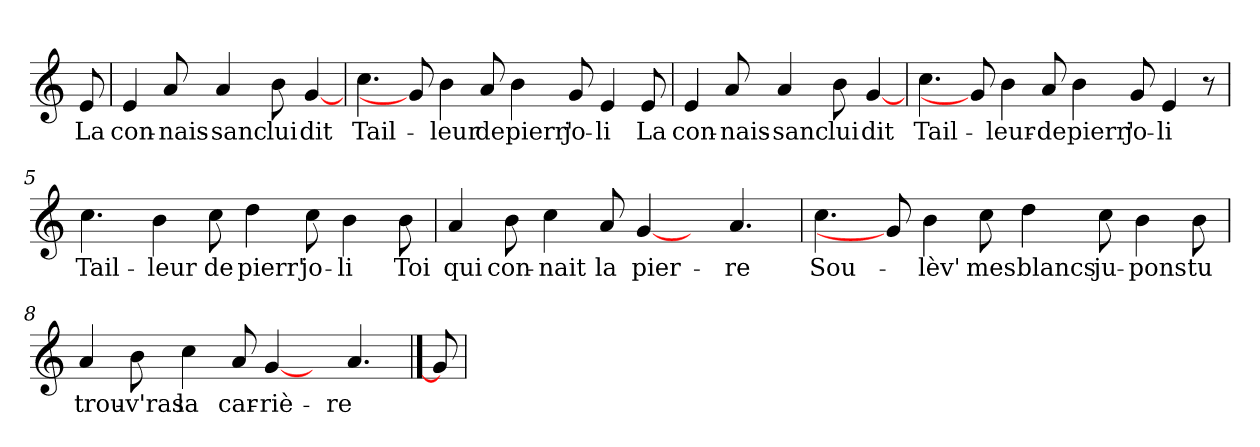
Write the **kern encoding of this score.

**kern	**text
*part1	*part1
*staff1	*staff1
*clefG2	*
*k[]	*
*C:	*
=	=
!	!LO:LY:b
8e/	La
=1	=1
!	!LO:LY:b
4e/	con-
!	!LO:LY:b
8a/	-nais-
!	!LO:LY:b
4a/	-sanc'
!	!LO:LY:b
8b\	lui
!	!LO:LY:b
[4g/	dit
=2	=2
!	!LO:LY:b
4.cc\	Tail-
8g/]	.
!	!LO:LY:b
4b\	-leur
!	!LO:LY:b
8a/	de
!	!LO:LY:b
4b\	pierr'
!	!LO:LY:b
8g/	jo-
!	!LO:LY:b
4e/	-li
!	!LO:LY:b
8e/	La
!!LO:LB:g=z
=3	=3
!	!LO:LY:b
4e/	con-
!	!LO:LY:b
8a/	-nais-
!	!LO:LY:b
4a/	-sanc'
!	!LO:LY:b
8b\	lui
!	!LO:LY:b
[4g/	dit
=4	=4
!	!LO:LY:b
4.cc\	Tail-
8g/]	.
!	!LO:LY:b
4b\	-leur-
!	!LO:LY:b
8a/	-de
!	!LO:LY:b
4b\	pierr'
!	!LO:LY:b
8g/	jo-
!	!LO:LY:b
4e/	-li
8r	.
=5	=5
!	!LO:LY:b
4.cc\	Tail-
!	!LO:LY:b
4b\	-leur
!	!LO:LY:b
8cc\	de
!	!LO:LY:b
4dd\	pierr'
!	!LO:LY:b
8cc\	jo-
!	!LO:LY:b
4b\	-li
!	!LO:LY:b
8b\	Toi
!!LO:LB:g=z
=6	=6
!	!LO:LY:b
4a/	qui
!	!LO:LY:b
8b\	con-
!	!LO:LY:b
4cc\	-nait
!	!LO:LY:b
8a/	la
!	!LO:LY:b
[4g/	pier-
8ryy	.
!	!LO:LY:b
4.a/	-re
=7	=7
!	!LO:LY:b
4.cc\	Sou-
8g/]	.
!	!LO:LY:b
4b\	-lèv'
!	!LO:LY:b
8cc\	mes
!	!LO:LY:b
4dd\	blancs
!	!LO:LY:b
8cc\	ju-
!	!LO:LY:b
4b\	-pons
!	!LO:LY:b
8b\	tu
=8	=8
!	!LO:LY:b
4a/	trou-
!	!LO:LY:b
8b\	-v'ras
!	!LO:LY:b
4cc\	la
!	!LO:LY:b
8a/	car-
!	!LO:LY:b
[4g/	-riè-
8ryy	.
!	!LO:LY:b
4.a/	-re
==9	==9
8g/]	.
=	=
*-	*-
